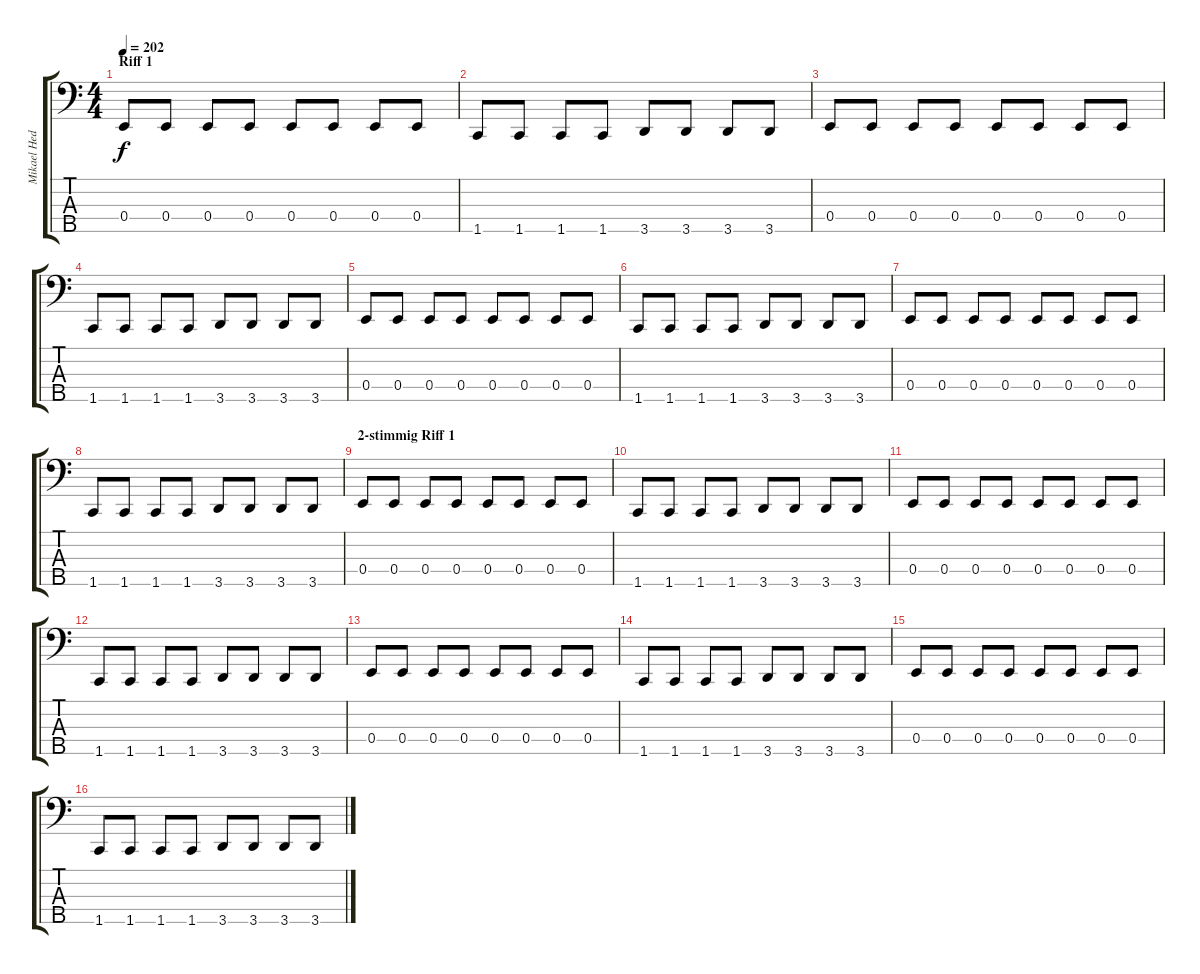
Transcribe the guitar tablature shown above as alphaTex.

\track ("Mikael Hedlund" "Mikael Hed") {instrument electricbasspick}
\staff {score tabs}
\tuning (G2 D2 A1 E1 B0) {hide}
\ts (4 4)
\section ("" "Riff 1")
\tempo 202
\clef f4
\ks c
0.4.8{dy f instrument electricbasspick} 0.4.8 0.4.8 0.4.8 0.4.8 0.4.8 0.4.8 0.4.8 |
1.5.8 1.5.8 1.5.8 1.5.8 3.5.8 3.5.8 3.5.8 3.5.8 |
0.4.8 0.4.8 0.4.8 0.4.8 0.4.8 0.4.8 0.4.8 0.4.8 |
1.5.8 1.5.8 1.5.8 1.5.8 3.5.8 3.5.8 3.5.8 3.5.8 |
0.4.8 0.4.8 0.4.8 0.4.8 0.4.8 0.4.8 0.4.8 0.4.8 |
1.5.8 1.5.8 1.5.8 1.5.8 3.5.8 3.5.8 3.5.8 3.5.8 |
0.4.8 0.4.8 0.4.8 0.4.8 0.4.8 0.4.8 0.4.8 0.4.8 |
1.5.8 1.5.8 1.5.8 1.5.8 3.5.8 3.5.8 3.5.8 3.5.8 |
\section ("" "2-stimmig Riff 1")
0.4.8 0.4.8 0.4.8 0.4.8 0.4.8 0.4.8 0.4.8 0.4.8 |
1.5.8 1.5.8 1.5.8 1.5.8 3.5.8 3.5.8 3.5.8 3.5.8 |
0.4.8 0.4.8 0.4.8 0.4.8 0.4.8 0.4.8 0.4.8 0.4.8 |
1.5.8 1.5.8 1.5.8 1.5.8 3.5.8 3.5.8 3.5.8 3.5.8 |
0.4.8 0.4.8 0.4.8 0.4.8 0.4.8 0.4.8 0.4.8 0.4.8 |
1.5.8 1.5.8 1.5.8 1.5.8 3.5.8 3.5.8 3.5.8 3.5.8 |
0.4.8 0.4.8 0.4.8 0.4.8 0.4.8 0.4.8 0.4.8 0.4.8 |
1.5.8 1.5.8 1.5.8 1.5.8 3.5.8 3.5.8 3.5.8 3.5.8
